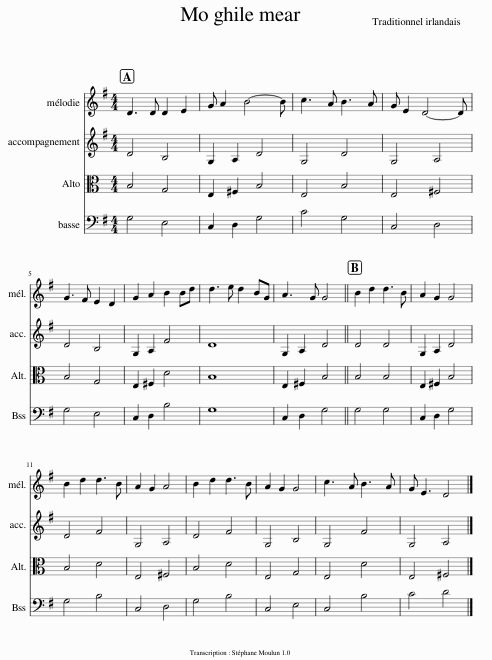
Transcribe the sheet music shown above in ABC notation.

X:1
%%score 1 2 3 4
L:1/8
Q:1/4=100
M:4/4
I:linebreak $
K:G
V:1 treble
V:2 treble
V:3 alto
V:4 bass
V:1
 D3 D D2 E2 | G A2 B4- B | c3 A B3 A | G E2 D4- D |$ G3 F E2 D2 | %5
 G2 A2 B2 Bd | d3 e d2 BG | A3 G G4 || B2 d2 d3 B | A2 G2 G4 |$ %10
 B2 d2 d3 B | A2 G2 A4 | B2 d2 d3 B | A2 G2 G4 | c3 A B3 A | %15
 G E3 D4 |] %16
V:2
 D4 B,4 | G,2 A,2 D4 | G,4 D4 | G,4 A,4 |$ D4 B,4 | %5
 G,2 A,2 F4 | D8 | G,2 A,2 D4 || D4 D4 | G,2 A,2 D4 |$ %10
 D4 F4 | G,4 A,4 | D4 F4 | G,4 B,4 | G,4 F4 | %15
 G,4 A,4 |] %16
V:3
[K:C] B,4 G,4 | E,2 ^F,2 B,4 | E,4 B,4 | E,4 ^F,4 |$ B,4 G,4 | %5
 E,2 ^F,2 D4 | B,8 | E,2 ^F,2 B,4 || B,4 B,4 | E,2 ^F,2 B,4 |$ %10
 B,4 D4 | E,4 ^F,4 | B,4 D4 | E,4 G,4 | E,4 D4 | %15
 E,4 ^F,4 |] %16
V:4
 G,4 E,4 | C,2 D,2 G,4 | C4 G,4 | C,4 D,4 |$ G,4 E,4 | %5
 C,2 D,2 B,4 | G,8 | C,2 D,2 G,4 || G,4 G,4 | C,2 D,2 G,4 |$ %10
 G,4 B,4 | C,4 D,4 | G,4 B,4 | C,4 E,4 | C,4 B,4 | %15
 C4 D4 |] %16
